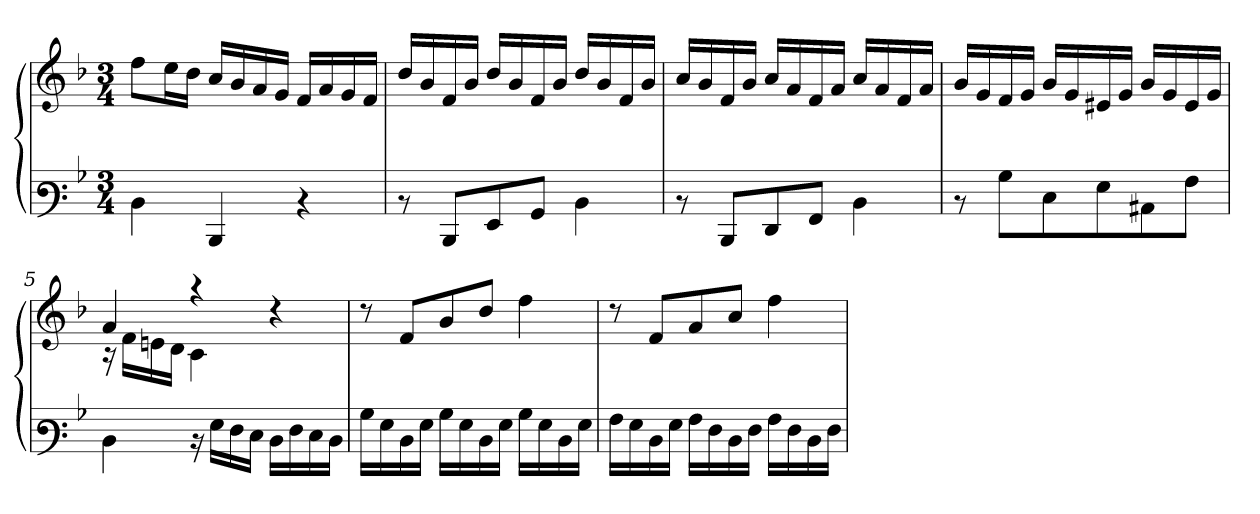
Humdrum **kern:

**kern	**kern
*part1	*part1
*staff2	*staff1
*clefF3	*clefG3
*k[b-]	*k[b-]
*M3/4	*M3/4
=1	=1
4D\	8dd\L
.	16cc\L
.	16b-\JJ
4DD/	16a/LL
.	16g/
.	16f/
.	16e/JJ
4rD	16d/LL
.	16f/
.	16e/
.	16d/JJ
=2	=2
8rD	16b-/LL
.	16g/
8DD/L	16d/
.	16g/JJ
8GG/	16b-/LL
.	16g/
8BB-/J	16d/
.	16g/JJ
4D\	16b-/LL
.	16g/
.	16d/
.	16g/JJ
=3	=3
8rD	16a/LL
.	16g/
8DD/L	16d/
.	16g/JJ
8FF/	16a/LL
.	16f/
8AA/J	16d/
.	16f/JJ
4D\	16a/LL
.	16f/
.	16d/
.	16f/JJ
=4	=4
8rD	16g/LL
.	16e/
8B-\L	16d/
.	16e/JJ
8E\	16g/LL
.	16e/
8G\	16c#X/
.	16e/JJ
8C#X\	16g/LL
.	16e/
8A\J	16c#/
.	16e/JJ
!!LO:LB:g=z
=5	=5
*	*^
4D\	4f/	16rG
.	.	16d\LL
.	.	16cn\
.	.	16B-\JJ
16rC	4rff	4A\
16G\LL	.	.
16F\	.	.
16E\JJ	.	.
16D\LL	4rb	4ryy
16F\	.	.
16E\	.	.
16D\JJ	.	.
*	*v	*v
=6	=6
16B-\LL	8rb
16G\	.
16D\	8d/L
16G\JJ	.
16B-\LL	8g/
16G\	.
16D\	8b-/J
16G\JJ	.
16B-\LL	4dd\
16G\	.
16D\	.
16G\JJ	.
=7	=7
16A\LL	8rb
16G\	.
16D\	8d/L
16G\JJ	.
16A\LL	8f/
16F\	.
16D\	8a/J
16F\JJ	.
16A\LL	4dd\
16F\	.
16D\	.
16F\JJ	.
=	=
*-	*-
